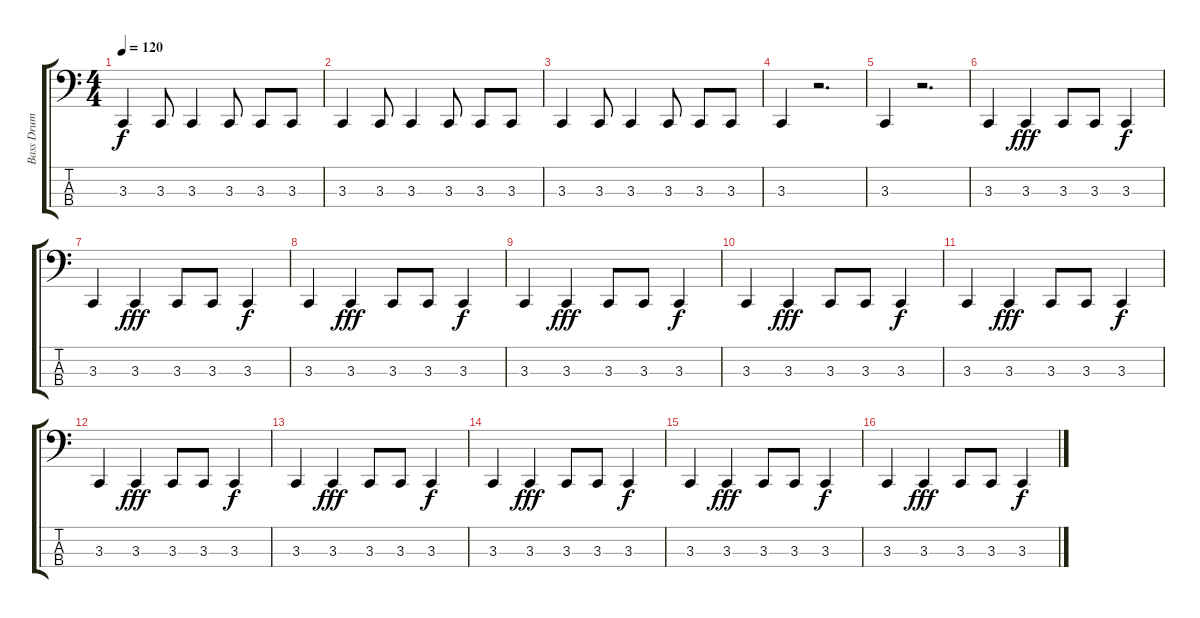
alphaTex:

\track ("Bass Drum" "Bass Drum") {instrument acousticgrandpiano}
\staff {score tabs}
\tuning (G2 D2 A1 E1) {hide}
\ts (4 4)
\tempo 120
\clef f4
\ks c
3.3.4{dy f} 3.3.8 3.3.4 3.3.8 3.3.8 3.3.8 |
3.3.4 3.3.8 3.3.4 3.3.8 3.3.8 3.3.8 |
3.3.4 3.3.8 3.3.4 3.3.8 3.3.8 3.3.8 |
3.3.4 r.2{d} |
3.3.4 r.2{d} |
3.3.4 3.3.4{dy fff} 3.3.8 3.3.8 3.3.4{dy f} |
3.3.4 3.3.4{dy fff} 3.3.8 3.3.8 3.3.4{dy f} |
3.3.4 3.3.4{dy fff} 3.3.8 3.3.8 3.3.4{dy f} |
3.3.4 3.3.4{dy fff} 3.3.8 3.3.8 3.3.4{dy f} |
3.3.4 3.3.4{dy fff} 3.3.8 3.3.8 3.3.4{dy f} |
3.3.4 3.3.4{dy fff} 3.3.8 3.3.8 3.3.4{dy f} |
3.3.4 3.3.4{dy fff} 3.3.8 3.3.8 3.3.4{dy f} |
3.3.4 3.3.4{dy fff} 3.3.8 3.3.8 3.3.4{dy f} |
3.3.4 3.3.4{dy fff} 3.3.8 3.3.8 3.3.4{dy f} |
3.3.4 3.3.4{dy fff} 3.3.8 3.3.8 3.3.4{dy f} |
3.3.4 3.3.4{dy fff} 3.3.8 3.3.8 3.3.4{dy f}
